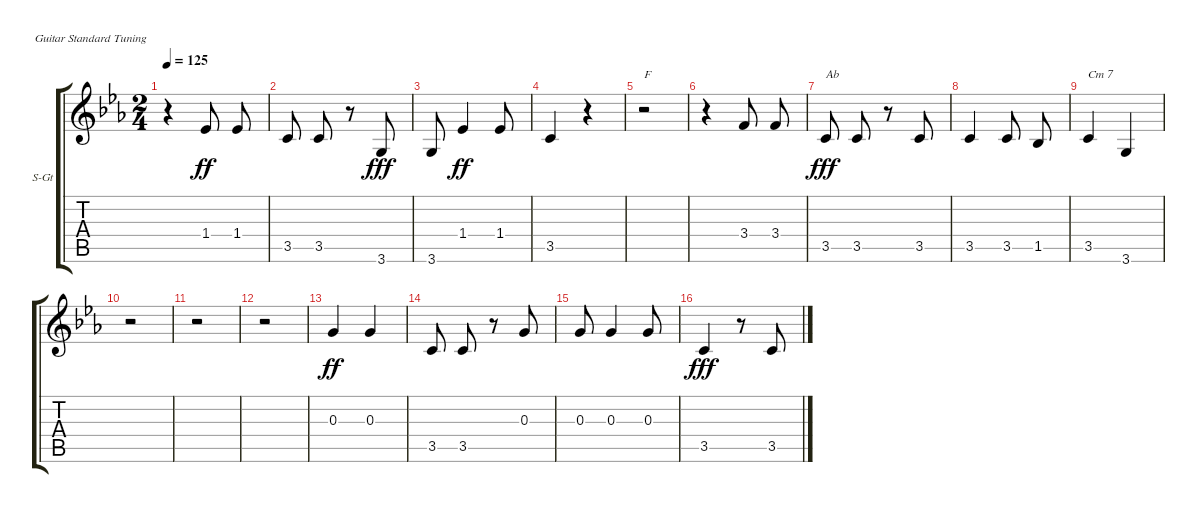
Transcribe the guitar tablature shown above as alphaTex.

\bracketExtendMode groupsimilarinstruments
\firstSystemTrackNameOrientation horizontal
\otherSystemsTrackNameOrientation horizontal
\track ("Вокал" "S-Gt") {instrument accordion}
\staff {score tabs}
\tuning (E4 B3 G3 D3 A2 E2)
\displaytranspose 12
\ts (2 4)
\tempo 125
\clef g2
\ks cminor
r.4{dy ff} 1.4.8{beam split} 1.4.8 |
3.5.8{beam split} 3.5.8 r.8 3.6.8{dy fff} |
3.6.8 1.4.4{dy ff} 1.4.8 |
3.5.4 r.4 |
r.2{txt "F"} |
r.4 3.4.8{beam split} 3.4.8 |
3.5.8{txt "Ab" dy fff beam split} 3.5.8 r.8 3.5.8 |
3.5.4 3.5.8{beam split} 1.5.8 |
3.5.4{txt "Cm 7"} 3.6.4 |
r.2 |
r.2 |
r.2 |
0.3.4{dy ff} 0.3.4 |
3.5.8{beam split} 3.5.8 r.8 0.3.8 |
0.3.8 0.3.4 0.3.8 |
3.5.4{dy fff} r.8 3.5.8
